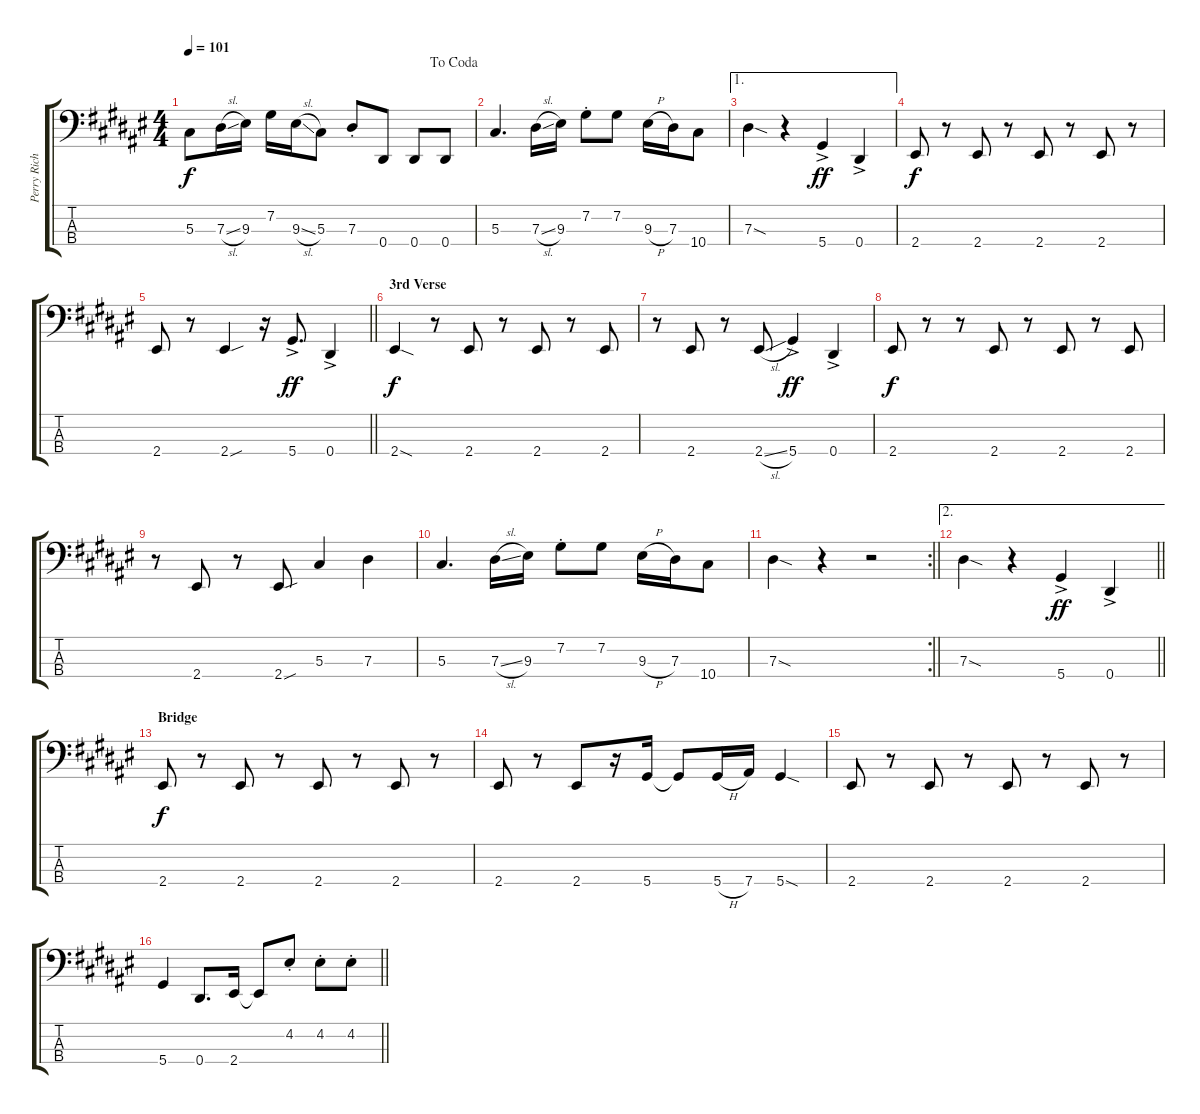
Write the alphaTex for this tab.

\track ("Perry Richardson" "Perry Rich") {instrument electricbasspick}
\staff {score tabs}
\tuning (Gb2 Db2 Ab1 Eb1) {hide}
\ts (4 4)
\jump dacoda
\tempo 101
\clef f4
\ks f#
5.3{t}.8{dy f} 7.3{sl}.16 9.3.16 7.2.16 9.3{sl}.16 5.3.8 7.3{st}.8 0.4.8 0.4.8 0.4.8 |
5.3.4{d} 7.3{sl}.16 9.3.16 7.2{st}.8 7.2.8 9.3{h}.16 7.3.16 10.4.8 |
\ae 1
7.3{sod}.4 r.4 5.4{ac}.4{dy ff} 0.4{ac}.4 |
2.4.8{dy f} r.8 2.4.8 r.8 2.4.8 r.8 2.4.8 r.8 |
\barLineRight lightlight
2.4.8 r.8 2.4{sou}.4 r.16 5.4{ac}.8{d dy ff} 0.4{ac}.4 |
\section ("" "3rd Verse")
2.4{sod}.4{dy f} r.8 2.4.8 r.8 2.4.8 r.8 2.4.8 |
r.8 2.4.8 r.8 2.4{sl}.8 5.4{ac}.4{dy ff} 0.4{ac}.4 |
2.4.8{dy f} r.8 r.8 2.4.8 r.8 2.4.8 r.8 2.4.8 |
r.8 2.4.8 r.8 2.4{sou}.8 5.3.4 7.3.4 |
5.3.4{d} 7.3{sl}.16 9.3.16 7.2{st}.8 7.2.8 9.3{h}.16 7.3.16 10.4.8 |
\rc 2
\barLineRight lightlight
7.3{sod}.4 r.4 r.2 |
\ae 2
\barLineRight lightlight
7.3{sod}.4 r.4 5.4{ac}.4{dy ff} 0.4{ac}.4 |
\section ("" "Bridge")
2.4.8{dy f} r.8 2.4.8 r.8 2.4.8 r.8 2.4.8 r.8 |
2.4.8 r.8 2.4.8 r.16 5.4.16 5.4{t}.8 5.4{h}.16 7.4.16 5.4{sod}.4 |
2.4.8 r.8 2.4.8 r.8 2.4.8 r.8 2.4.8 r.8 |
\barLineRight lightlight
5.4.4 0.4.8{d} 2.4.16 2.4{t}.8 4.2{st}.8 4.2{st}.8 4.2{st}.8
